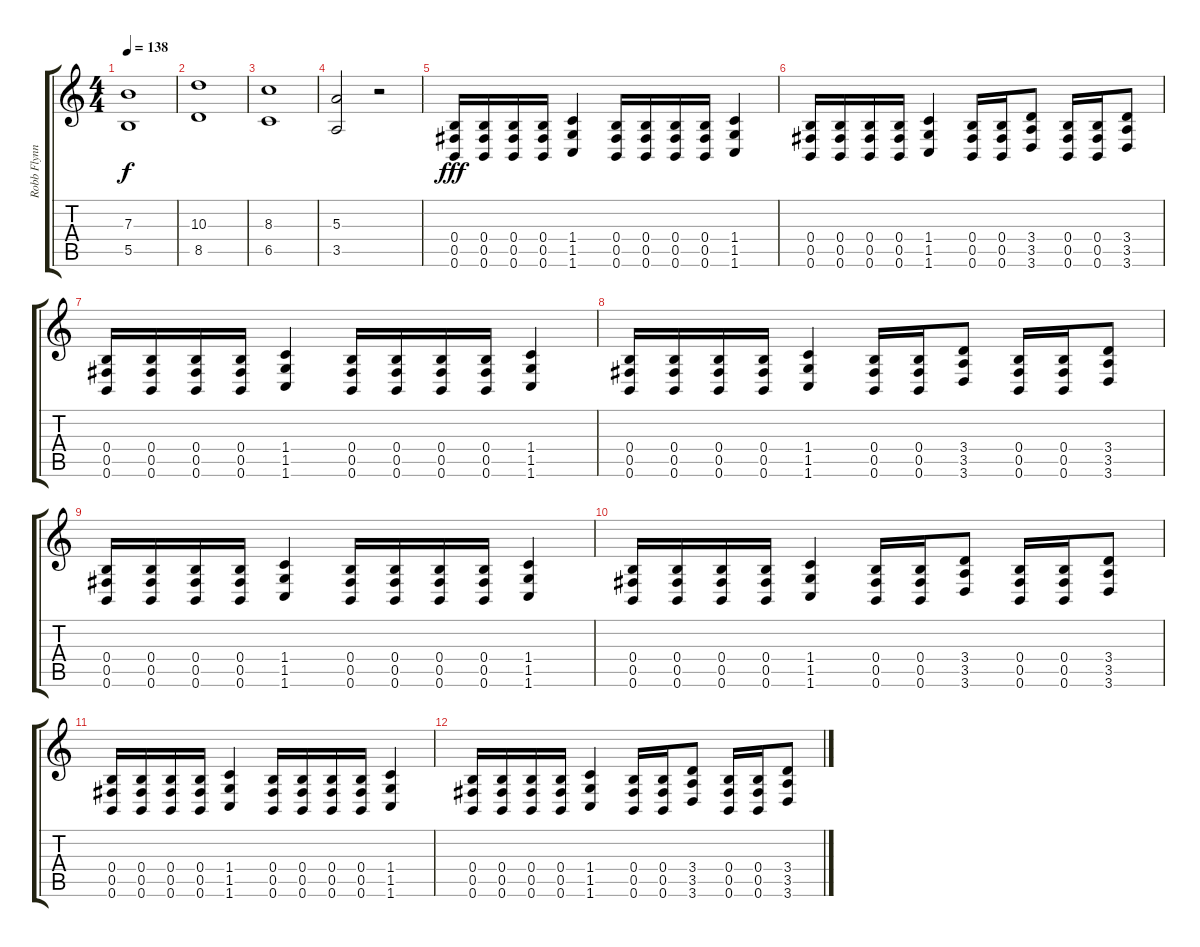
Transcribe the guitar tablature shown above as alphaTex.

\track ("Robb Flynn" "Robb Flynn") {instrument distortionguitar}
\staff {score tabs}
\tuning (Db4 Ab3 E3 B2 Gb2 B1) {hide}
\ts (4 4)
\tempo 138
\clef g2
\ks c
(7.3 5.5).1{dy f} |
(10.3 8.5).1 |
(8.3 6.5).1 |
(5.3 3.5).2 r.2 |
(0.4 0.5 0.6).16{dy fff} (0.4 0.5 0.6).16 (0.4 0.5 0.6).16 (0.4 0.5 0.6).16 (1.4 1.5 1.6).4 (0.4 0.5 0.6).16 (0.4 0.5 0.6).16 (0.4 0.5 0.6).16 (0.4 0.5 0.6).16 (1.4 1.5 1.6).4 |
(0.4 0.5 0.6).16 (0.4 0.5 0.6).16 (0.4 0.5 0.6).16 (0.4 0.5 0.6).16 (1.4 1.5 1.6).4 (0.4 0.5 0.6).16 (0.4 0.5 0.6).16 (3.4 3.5 3.6).8 (0.4 0.5 0.6).16 (0.4 0.5 0.6).16 (3.4 3.5 3.6).8 |
(0.4 0.5 0.6).16 (0.4 0.5 0.6).16 (0.4 0.5 0.6).16 (0.4 0.5 0.6).16 (1.4 1.5 1.6).4 (0.4 0.5 0.6).16 (0.4 0.5 0.6).16 (0.4 0.5 0.6).16 (0.4 0.5 0.6).16 (1.4 1.5 1.6).4 |
(0.4 0.5 0.6).16 (0.4 0.5 0.6).16 (0.4 0.5 0.6).16 (0.4 0.5 0.6).16 (1.4 1.5 1.6).4 (0.4 0.5 0.6).16 (0.4 0.5 0.6).16 (3.4 3.5 3.6).8 (0.4 0.5 0.6).16 (0.4 0.5 0.6).16 (3.4 3.5 3.6).8 |
(0.4 0.5 0.6).16 (0.4 0.5 0.6).16 (0.4 0.5 0.6).16 (0.4 0.5 0.6).16 (1.4 1.5 1.6).4 (0.4 0.5 0.6).16 (0.4 0.5 0.6).16 (0.4 0.5 0.6).16 (0.4 0.5 0.6).16 (1.4 1.5 1.6).4 |
(0.4 0.5 0.6).16 (0.4 0.5 0.6).16 (0.4 0.5 0.6).16 (0.4 0.5 0.6).16 (1.4 1.5 1.6).4 (0.4 0.5 0.6).16 (0.4 0.5 0.6).16 (3.4 3.5 3.6).8 (0.4 0.5 0.6).16 (0.4 0.5 0.6).16 (3.4 3.5 3.6).8 |
(0.4 0.5 0.6).16 (0.4 0.5 0.6).16 (0.4 0.5 0.6).16 (0.4 0.5 0.6).16 (1.4 1.5 1.6).4 (0.4 0.5 0.6).16 (0.4 0.5 0.6).16 (0.4 0.5 0.6).16 (0.4 0.5 0.6).16 (1.4 1.5 1.6).4 |
(0.4 0.5 0.6).16 (0.4 0.5 0.6).16 (0.4 0.5 0.6).16 (0.4 0.5 0.6).16 (1.4 1.5 1.6).4 (0.4 0.5 0.6).16 (0.4 0.5 0.6).16 (3.4 3.5 3.6).8 (0.4 0.5 0.6).16 (0.4 0.5 0.6).16 (3.4 3.5 3.6).8
